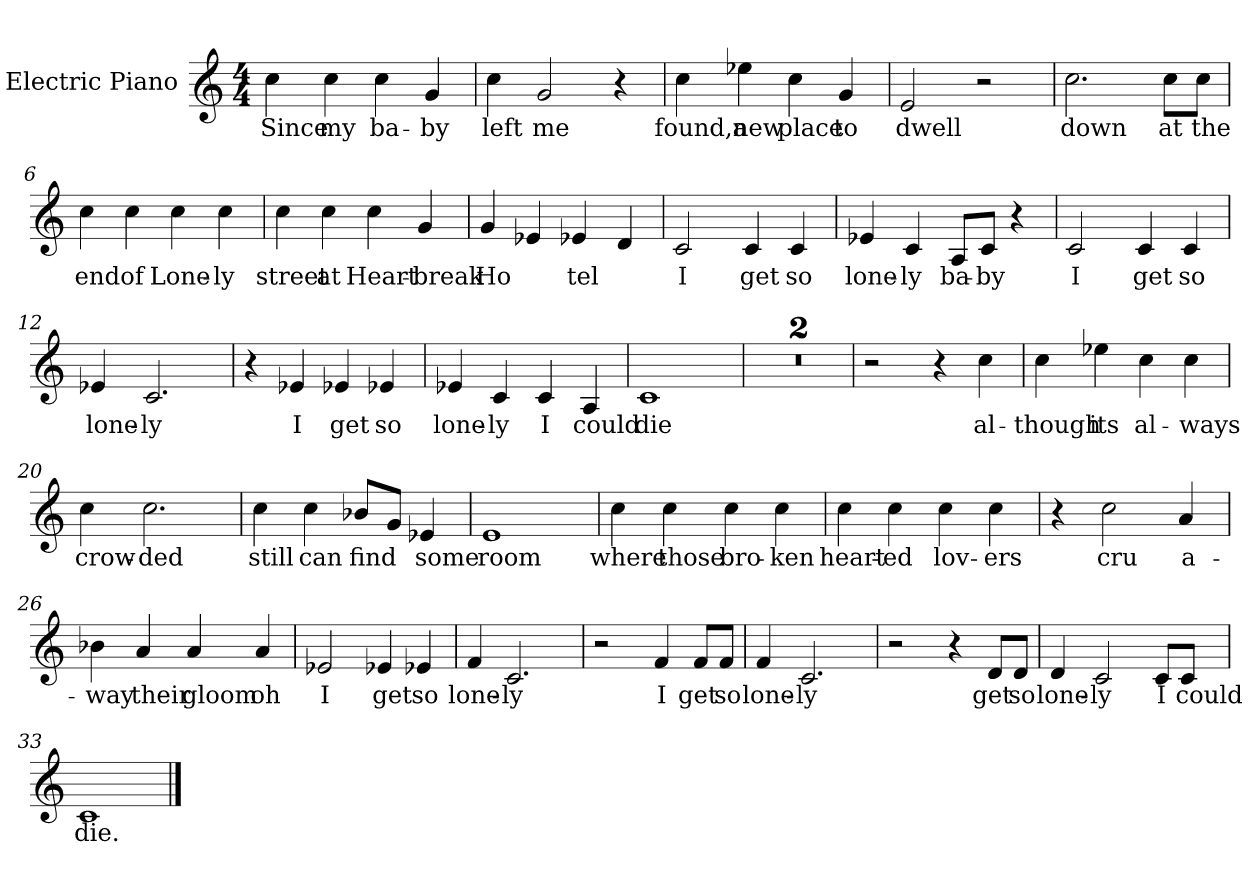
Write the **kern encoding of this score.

**kern	**text
*part1	*part1
*staff1	*staff1
*I"Electric Piano	*
*I'E.Pno	*
*clefG2	*
*k[]	*
*C:	*
*M4/4	*
=1	=1
4cc\	Since
4cc\	my
4cc\	ba-
4g/	-by
=2	=2
4cc\	left
2g/	me
4r	.
=3	=3
4cc\	found,a
4ee-X\	new
4cc\	place
4g/	to
=4	=4
2e/	dwell
2r	.
!!LO:LB:g=z
=5	=5
2.cc\	down
8cc\L	at
8cc\J	the
=6	=6
4cc\	end
4cc\	of
4cc\	Lone-
4cc\	-ly
=7	=7
4cc\	street
4cc\	at
4cc\	Heart-
4g/	break
=8	=8
4g/	-Ho
4e-X/	.
4e-X/	tel
4d/	.
=9	=9
2c/	I
4c/	get
4c/	so
!!LO:LB:g=z
=10	=10
4e-X/	lone-
4c/	-ly
8A/L	ba-
8c/J	-by
4r	.
=11	=11
2c/	I
4c/	get
4c/	so
=12	=12
4e-X/	lone-
2.c/	-ly
=13	=13
4r	.
4e-X/	I
4e-X/	get
4e-X/	so
=14	=14
4e-X/	lone-
4c/	-ly
4c/	I
4A/	could
=15	=15
1c	die
=16	=16
1r	.
!!LO:LB:g=z
=17	=17
1r	.
=18	=18
2r	.
4r	.
4cc\	al-
=19	=19
4cc\	-though
4ee-X\	its
4cc\	al-
4cc\	-ways
=20	=20
4cc\	crow-
2.cc\	-ded
=21	=21
4cc\	still
4cc\	can
8b-X/L	find
8g/J	.
4e-X/	some
=22	=22
1e	room
!!LO:LB:g=z
=23	=23
4cc\	where
4cc\	those
4cc\	bro-
4cc\	-ken
=24	=24
4cc\	heart-
4cc\	-ed
4cc\	lov-
4cc\	-ers
=25	=25
4r	.
2cc\	cru
4a/	a-
=26	=26
4b-X\	-way
4a/	their
4a/	gloom
4a/	oh
!!LO:LB:g=z
=27	=27
2e-X/	I
4e-X/	get
4e-X/	so
=28	=28
4f/	lone-
2.c/	-ly
=29	=29
2r	.
4f/	I
8f/L	get
8f/J	so
=30	=30
4f/	lone-
2.c/	-ly
=31	=31
2r	.
4r	.
8d/L	get
8d/J	so
=32	=32
4d/	lone-
2c/	-ly
8c/L	I
8c/J	could
=33	=33
1c	die.
==	==
*-	*-
